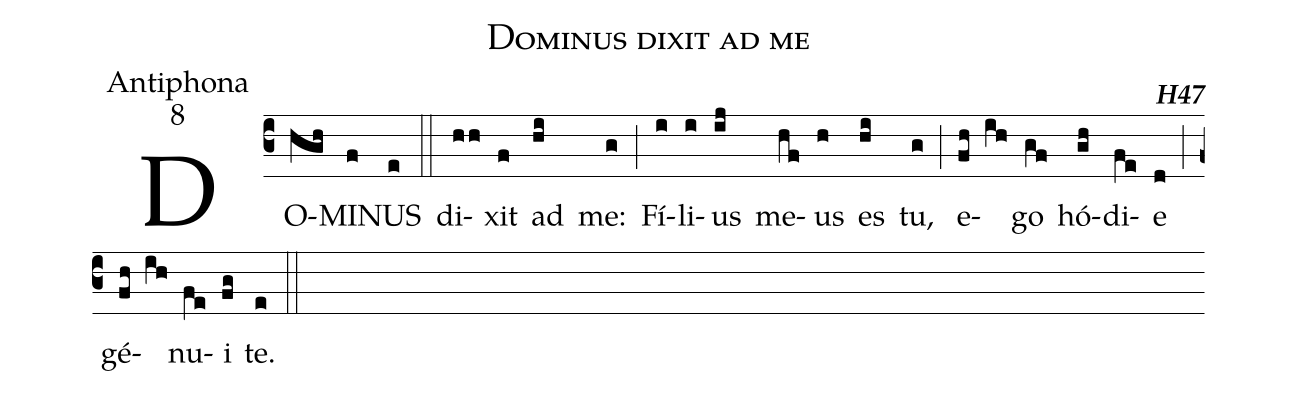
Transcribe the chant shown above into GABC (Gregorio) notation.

name:Dominus dixit ad me;
office-part:Antiphona;
mode:8;
commentary:{\bfseries H47};
%%
(c3) DO(hgh)MI(f)NUS(e) (::) di(hh)xit(f) ad(hi) me:(g) (;) Fí(i)li(i)us(ij) me(hf)us(h) es(hi) tu,(g) (;) e(fh ih)go(gf) hó(gh)di(fe)e(d) (;) gé(fh ih)nu(fe)i(fg) te.(e)
 (::)
